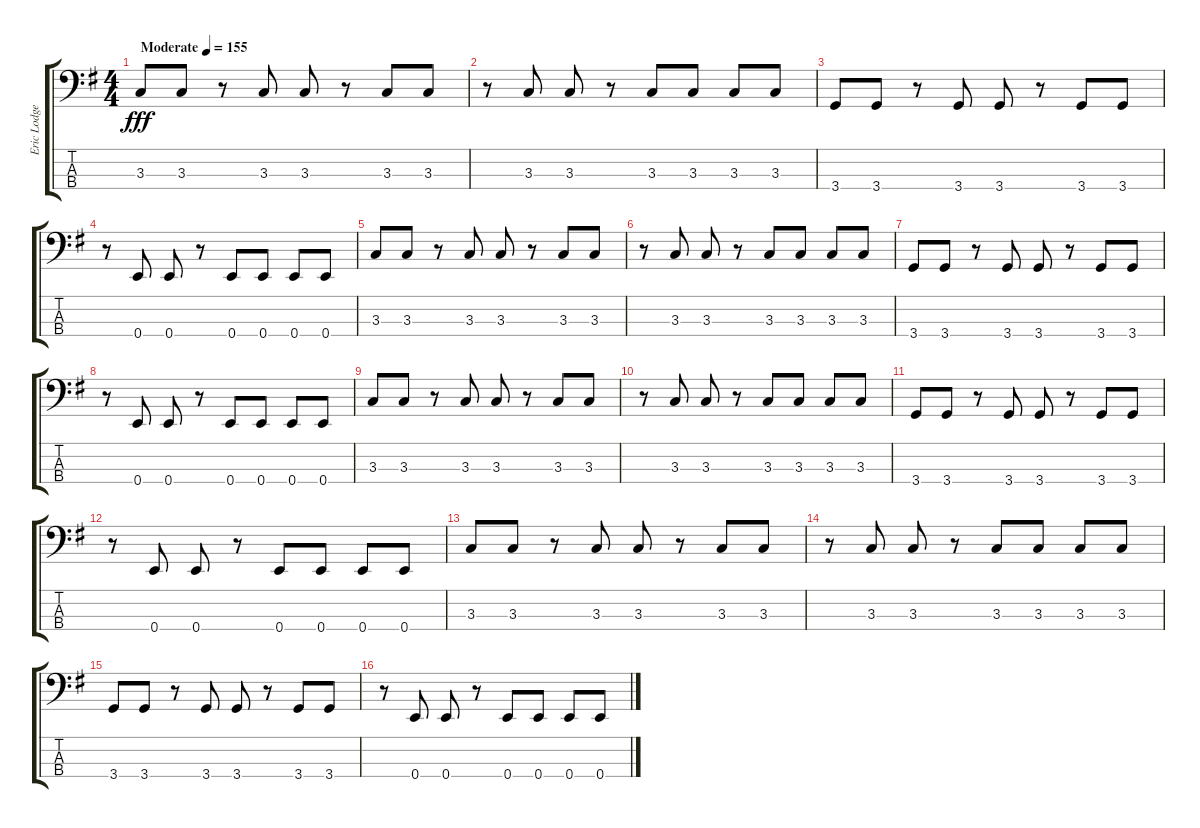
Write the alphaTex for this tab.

\track ("Eric Lodge (Bass)" "Eric Lodge") {instrument electricbasspick}
\staff {score tabs}
\tuning (G2 D2 A1 E1) {hide}
\ts (4 4)
\tempo (155 "Moderate")
\clef f4
\ks g
3.3.8{dy fff instrument electricbasspick} 3.3.8 r.8 3.3.8 3.3.8 r.8 3.3.8 3.3.8 |
r.8 3.3.8 3.3.8 r.8 3.3.8 3.3.8 3.3.8 3.3.8 |
3.4.8 3.4.8 r.8 3.4.8 3.4.8 r.8 3.4.8 3.4.8 |
r.8 0.4.8 0.4.8 r.8 0.4.8 0.4.8 0.4.8 0.4.8 |
3.3.8 3.3.8 r.8 3.3.8 3.3.8 r.8 3.3.8 3.3.8 |
r.8 3.3.8 3.3.8 r.8 3.3.8 3.3.8 3.3.8 3.3.8 |
3.4.8 3.4.8 r.8 3.4.8 3.4.8 r.8 3.4.8 3.4.8 |
r.8 0.4.8 0.4.8 r.8 0.4.8 0.4.8 0.4.8 0.4.8 |
3.3.8 3.3.8 r.8 3.3.8 3.3.8 r.8 3.3.8 3.3.8 |
r.8 3.3.8 3.3.8 r.8 3.3.8 3.3.8 3.3.8 3.3.8 |
3.4.8 3.4.8 r.8 3.4.8 3.4.8 r.8 3.4.8 3.4.8 |
r.8 0.4.8 0.4.8 r.8 0.4.8 0.4.8 0.4.8 0.4.8 |
3.3.8 3.3.8 r.8 3.3.8 3.3.8 r.8 3.3.8 3.3.8 |
r.8 3.3.8 3.3.8 r.8 3.3.8 3.3.8 3.3.8 3.3.8 |
3.4.8 3.4.8 r.8 3.4.8 3.4.8 r.8 3.4.8 3.4.8 |
r.8 0.4.8 0.4.8 r.8 0.4.8 0.4.8 0.4.8 0.4.8
